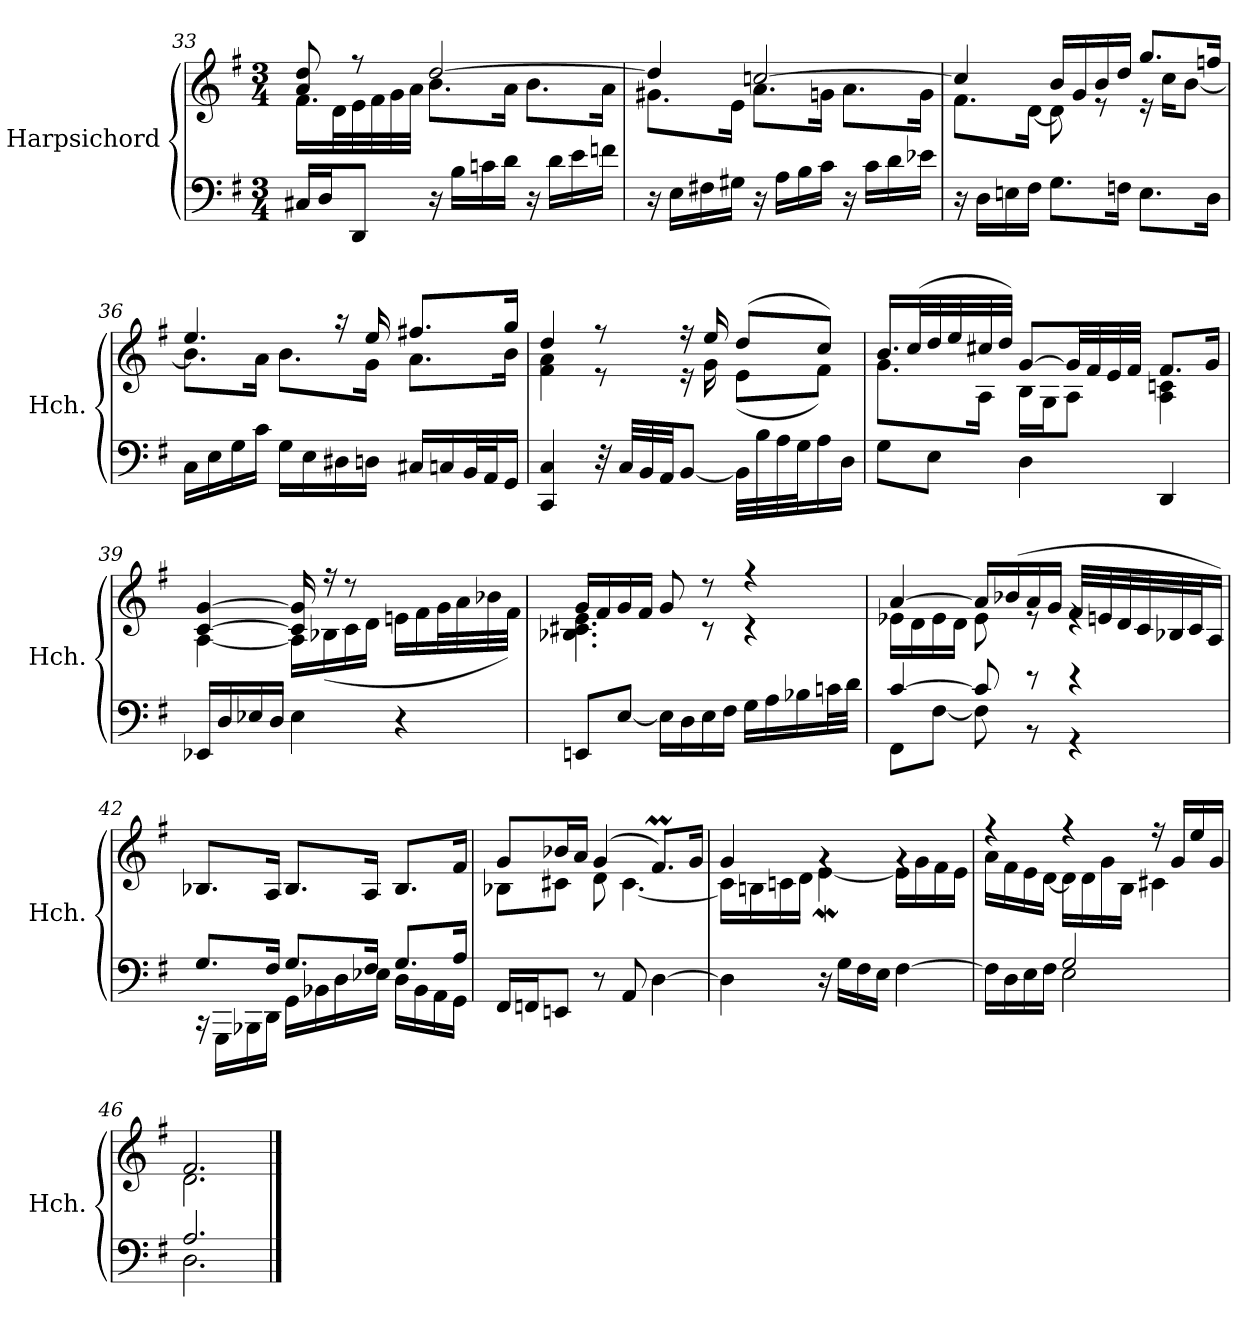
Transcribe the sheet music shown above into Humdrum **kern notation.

**kern	**kern
*part1	*part1
*staff2	*staff1
*I"Harpsichord	*
*I'Hch.	*
*clefF4	*clefG2
*k[f#]	*k[f#]
*M3/4	*M3/4
=33	=33
*	*^
16C#X/LL	8a/ 8dd/	16.f#\LL
16D/J	.	.
.	.	32d\L
8DD/J	8r	32e\
.	.	32f#\
.	.	32g\
.	.	32a\JJJ
16r	[2dd/	8.b\L
16B\LL	.	.
16cn\	.	.
16d\JJ	.	16a\Jk
16r	.	8.b\L
16d\LL	.	.
16e\	.	.
16fn\JJ	.	16a\Jk
=34	=34	=34
16r	4dd/]	8.g#X\L
16E\LL	.	.
16F#X\	.	.
16G#X\JJ	.	16e\Jk
16r	[2ccn/	8.a\L
16A\LL	.	.
16B\	.	.
16c\JJ	.	16gn\Jk
16r	.	8.a\L
16c\LL	.	.
16d\	.	.
16e-X\JJ	.	16g\Jk
!!LO:LB:g=z	!!
=35	=35	=35
16r	4cc/]	8.f#\L
16D\LL	.	.
16En\	.	.
16F#\JJ	.	[16d\Jk
8.G\L	16b/LL	8d\]
.	16g/	.
.	16b/	8r
16Fn\Jk	16dd/JJ	.
8.E\L	8.gg/L	16r
.	.	16cc\KL
.	.	[8b\J
16D\Jk	16ffn/Jk	.
=36	=36	=36
16C\LL	4.ee/	8.b\L]
16E\	.	.
16G\	.	.
16c\JJ	.	16a\Jk
16G\LL	.	8.b\L
16E\	.	.
16D#X\	16r	.
16Dn\JJ	16ee/	16g\Jk
16C#X/LL	8.ff#X/L	8.a\L
16Cn/	.	.
32BB/L	.	.
32AA/J	.	.
16GG/JJ	16gg/Jk	16b\Jk
=37	=37	=37
4CC/ 4C/	4dd/	4f#\ 4a\
32r	8r	8r
32C/LLL	.	.
32BB/	.	.
32AA/JJ	.	.
[8BB/J	16r	16r
.	16ee/	16g\
32BB\LLL]	(8dd/L	(8e\L
32B\	.	.
32A\	.	.
32G\J	.	.
16A\	8cc/J)	8f#\J)
16D\JJ	.	.
!!LO:LB:g=z	!!
=38	=38	=38
8G\L	16.b/LL	8.g\L
.	(32cc/L	.
8E\J	32dd/	.
.	32ee/	.
.	32cc#X/	16A\Jk
.	32dd/JJJ)	.
4D\	[8g/L	16B\LL
.	.	16G\J
.	32g/LL]	8A\J
.	32f#/	.
.	32e/	.
.	32f#/JJJ	.
4DD/	8.f#/L	4A\ 4cn\
.	16g/Jk	.
=39	=39	=39
16EE-X/LL	[4c/ [4g/	[4A\
16D/	.	.
16E-X/	.	.
16D/JJ	.	.
4E-\	16c/] 16g/]	16A\LL]
.	16r	(16B-X\
.	8r	16c\
.	.	16d\JJ
4r	4ryy	16en\LL
.	.	16f#\
.	.	32g\L
.	.	32a\
.	.	32b-X\
.	.	32f#\JJJ)
=40	=40	=40
8EEn/L	16g/LL	4.B-X\ 4.c#X\ 4.e\
.	16f#/	.
[8E/J	16g/	.
.	16f#/JJ	.
16E\LL]	8g/	.
16D\	.	.
16E\	8r	8r
16F#\JJ	.	.
16G\LL	4r	4r
16A\	.	.
16B-X\	.	.
32cn\L	.	.
32d\JJJ	.	.
!!LO:LB:g=z	!!
=41	=41	=41
*^	*	*
[4c/	8FF#\L	[4a/	16e-X\LL
.	.	.	16d\
.	[8F#\J	.	16e-\
.	.	.	16d\JJ
8c/]	8F#\]	16a/LL]	8e-\
.	.	(16b-X/	.
8r	8r	16a/	8re
.	.	16g/JJ	.
4r	4r	32f#/LLL	4re
.	.	32en/	.
.	.	32d/	.
.	.	32c/	.
.	.	32B-X/	.
.	.	32c/J	.
.	.	16A/JJ)	.
*	*	*v	*v
=42	=42	=42
8.G/L	16r	8.B-X/L
.	16GGG\LL	.
.	16BBB-X\	.
16F#/Jk	16DD\JJ	16A/Jk
8.G/L	16GG\LL	8.B-/L
.	16BB-X\	.
.	16D\	.
16F#/Jk	16E-X\JJ	16A/Jk
8.G/L	16D\LL	8.B-/L
.	16BB-\	.
.	16AA\	.
16A/Jk	16GG\JJ	16f#/Jk
*v	*v	*
=43	=43
*	*^
16FF#/LL	8g/L	8B-X\L
16FFn/J	.	.
8EEn/J	16b-X/L	8c#X\J
.	16a/JJ	.
8r	(4g/	8d\
8AA/	.	[4.c#\
[4D\	8.f#m/L)	.
.	16g/Jk	.
!!LO:LB:g=z	!!
=44	=44	=44
4D\]	4g/	16c#\LL]
.	.	16Bn\
.	.	16cn\
.	.	16d\JJ
16r	4rg	[4eW\
16G\LL	.	.
16F#\	.	.
16E\JJ	.	.
[4F#\	4rg	16e\LL]
.	.	16g\
.	.	16f#\
.	.	16e\JJ
=45	=45	=45
*^	*	*
16F#\LL]	4ryy	4r	16a\LL
16D\	.	.	16f#\
16E\	.	.	16e\
16F#\JJ	.	.	[16d\JJ
2G/	2E\	4r	16d\LL]
.	.	.	16d\
.	.	.	16g\
.	.	.	16B\JJ
.	.	16r	4c#X\
.	.	16g/LL	.
.	.	16ee/	.
.	.	16g/JJ	.
=46	=46	=46	=46
2.A/	2.D\	2.f#/	2.d\
*v	*v	*	*
*	*v	*v
==	==
*-	*-
